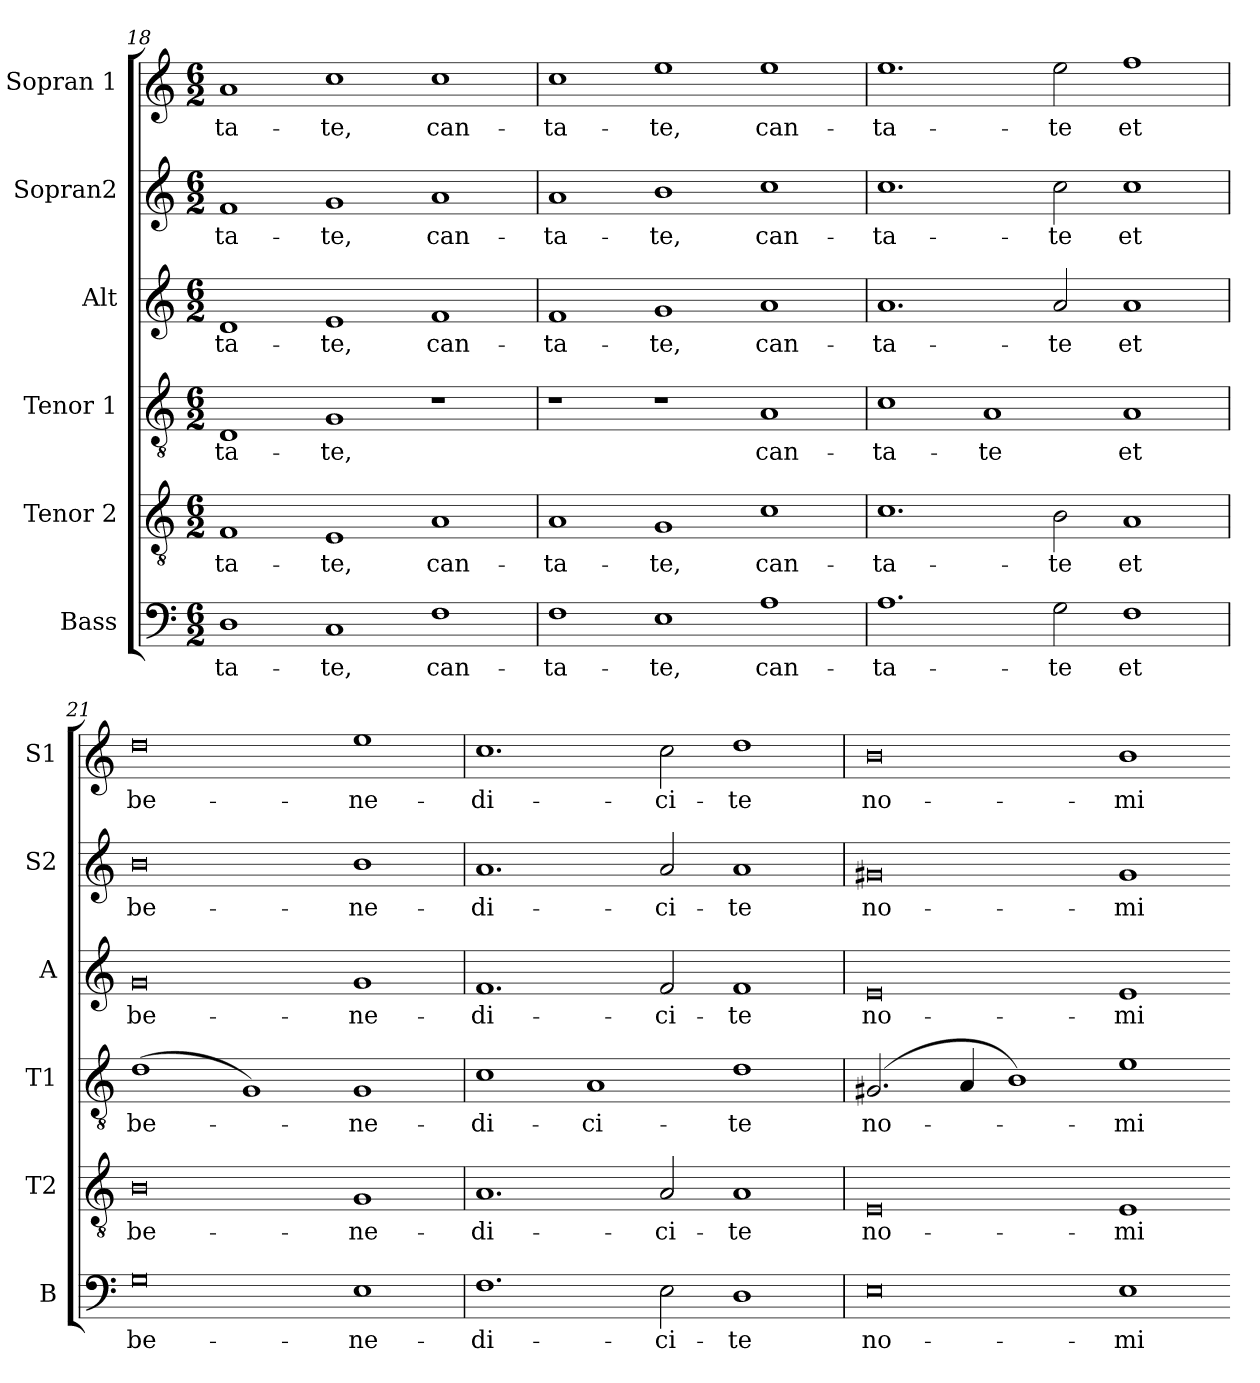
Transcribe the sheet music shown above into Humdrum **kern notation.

**kern	**text	**kern	**text	**kern	**text	**kern	**text	**kern	**text	**kern	**text
*part6	*part6	*part5	*part5	*part4	*part4	*part3	*part3	*part2	*part2	*part1	*part1
*staff6	*staff6	*staff5	*staff5	*staff4	*staff4	*staff3	*staff3	*staff2	*staff2	*staff1	*staff1
*I"Bass	*	*I"Tenor 2	*	*I"Tenor 1	*	*I"Alt	*	*I"Sopran2	*	*I"Sopran 1	*
*I'B	*	*I'T2	*	*I'T1	*	*I'A	*	*I'S2	*	*I'S1	*
*clefF4	*	*clefGv2	*	*clefGv2	*	*clefG2	*	*clefG2	*	*clefG2	*
*k[]	*	*k[]	*	*k[]	*	*k[]	*	*k[]	*	*k[]	*
*M6/2	*	*M6/2	*	*M6/2	*	*M6/2	*	*M6/2	*	*M6/2	*
=18	=18	=18	=18	=18	=18	=18	=18	=18	=18	=18	=18
!	!LO:LY:b	!	!LO:LY:b	!	!LO:LY:b	!	!LO:LY:b	!	!LO:LY:b	!	!LO:LY:b
1D	-ta-	1F	-ta-	1D	-ta-	1d	-ta-	1f	-ta-	1a	-ta-
!	!LO:LY:b	!	!LO:LY:b	!	!LO:LY:b	!	!LO:LY:b	!	!LO:LY:b	!	!LO:LY:b
1C	-te,	1E	-te,	1G	-te,	1e	-te,	1g	-te,	1cc	-te,
!	!LO:LY:b	!	!LO:LY:b	!	!	!	!LO:LY:b	!	!LO:LY:b	!	!LO:LY:b
1F	can-	1A	can-	1r	.	1f	can-	1a	can-	1cc	can-
=19'	=19'	=19'	=19'	=19'	=19'	=19'	=19'	=19'	=19'	=19'	=19'
!	!LO:LY:b	!	!LO:LY:b	!	!	!	!LO:LY:b	!	!LO:LY:b	!	!LO:LY:b
1F	-ta-	1A	-ta-	1r	.	1f	-ta-	1a	-ta-	1cc	-ta-
!	!LO:LY:b	!	!LO:LY:b	!	!	!	!LO:LY:b	!	!LO:LY:b	!	!LO:LY:b
1E	-te,	1G	-te,	1r	.	1g	-te,	1b	-te,	1ee	-te,
!	!LO:LY:b	!	!LO:LY:b	!	!LO:LY:b	!	!LO:LY:b	!	!LO:LY:b	!	!LO:LY:b
1A	can-	1c	can-	1A	can-	1a	can-	1cc	can-	1ee	can-
=20'	=20'	=20'	=20'	=20'	=20'	=20'	=20'	=20'	=20'	=20'	=20'
!	!LO:LY:b	!	!LO:LY:b	!	!LO:LY:b	!	!LO:LY:b	!	!LO:LY:b	!	!LO:LY:b
1.A	-ta-	1.c	-ta-	1c	-ta-	1.a	-ta-	1.cc	-ta-	1.ee	-ta-
!	!	!	!	!	!LO:LY:b	!	!	!	!	!	!
.	.	.	.	1A	-te	.	.	.	.	.	.
!	!LO:LY:b	!	!LO:LY:b	!	!	!	!LO:LY:b	!	!LO:LY:b	!	!LO:LY:b
2G\	-te	2B\	-te	.	.	2a/	-te	2cc\	-te	2ee\	-te
!	!LO:LY:b	!	!LO:LY:b	!	!LO:LY:b	!	!LO:LY:b	!	!LO:LY:b	!	!LO:LY:b
1F	et	1A	et	1A	et	1a	et	1cc	et	1ff	et
=21'	=21'	=21'	=21'	=21'	=21'	=21'	=21'	=21'	=21'	=21'	=21'
!	!LO:LY:b	!	!LO:LY:b	!	!LO:LY:b	!	!LO:LY:b	!	!LO:LY:b	!	!LO:LY:b
0G	be-	0B	be-	(>1d	be-	0g	be-	0b	be-	0dd	be-
.	.	.	.	1G)	.	.	.	.	.	.	.
!	!LO:LY:b	!	!LO:LY:b	!	!LO:LY:b	!	!LO:LY:b	!	!LO:LY:b	!	!LO:LY:b
1E	-ne-	1G	-ne-	1G	-ne-	1g	-ne-	1b	-ne-	1ee	-ne-
=22'	=22'	=22'	=22'	=22'	=22'	=22'	=22'	=22'	=22'	=22'	=22'
!	!LO:LY:b	!	!LO:LY:b	!	!LO:LY:b	!	!LO:LY:b	!	!LO:LY:b	!	!LO:LY:b
1.F	-di-	1.A	-di-	1c	-di-	1.f	-di-	1.a	-di-	1.cc	-di-
!	!	!	!	!	!LO:LY:b	!	!	!	!	!	!
.	.	.	.	1A	-ci-	.	.	.	.	.	.
!	!LO:LY:b	!	!LO:LY:b	!	!	!	!LO:LY:b	!	!LO:LY:b	!	!LO:LY:b
2E\	-ci-	2A/	-ci-	.	.	2f/	-ci-	2a/	-ci-	2cc\	-ci-
!	!LO:LY:b	!	!LO:LY:b	!	!LO:LY:b	!	!LO:LY:b	!	!LO:LY:b	!	!LO:LY:b
1D	-te	1A	-te	1d	-te	1f	-te	1a	-te	1dd	-te
!!LO:PB:g=z
=23'	=23'	=23'	=23'	=23'	=23'	=23'	=23'	=23'	=23'	=23'	=23'
!	!LO:LY:b	!	!LO:LY:b	!	!LO:LY:b	!	!LO:LY:b	!	!LO:LY:b	!	!LO:LY:b
0E	no-	0E	no-	(>2.G#X/	no-	0e	no-	0g#X	no-	0b	no-
.	.	.	.	4A/	.	.	.	.	.	.	.
.	.	.	.	1B)	.	.	.	.	.	.	.
!	!LO:LY:b	!	!LO:LY:b	!	!LO:LY:b	!	!LO:LY:b	!	!LO:LY:b	!	!LO:LY:b
1E	-mi-	1E	-mi-	1e	-mi-	1e	-mi-	1g#	-mi-	1b	-mi-
=-	=-	=-	=-	=-	=-	=-	=-	=-	=-	=-	=-
*-	*-	*-	*-	*-	*-	*-	*-	*-	*-	*-	*-
